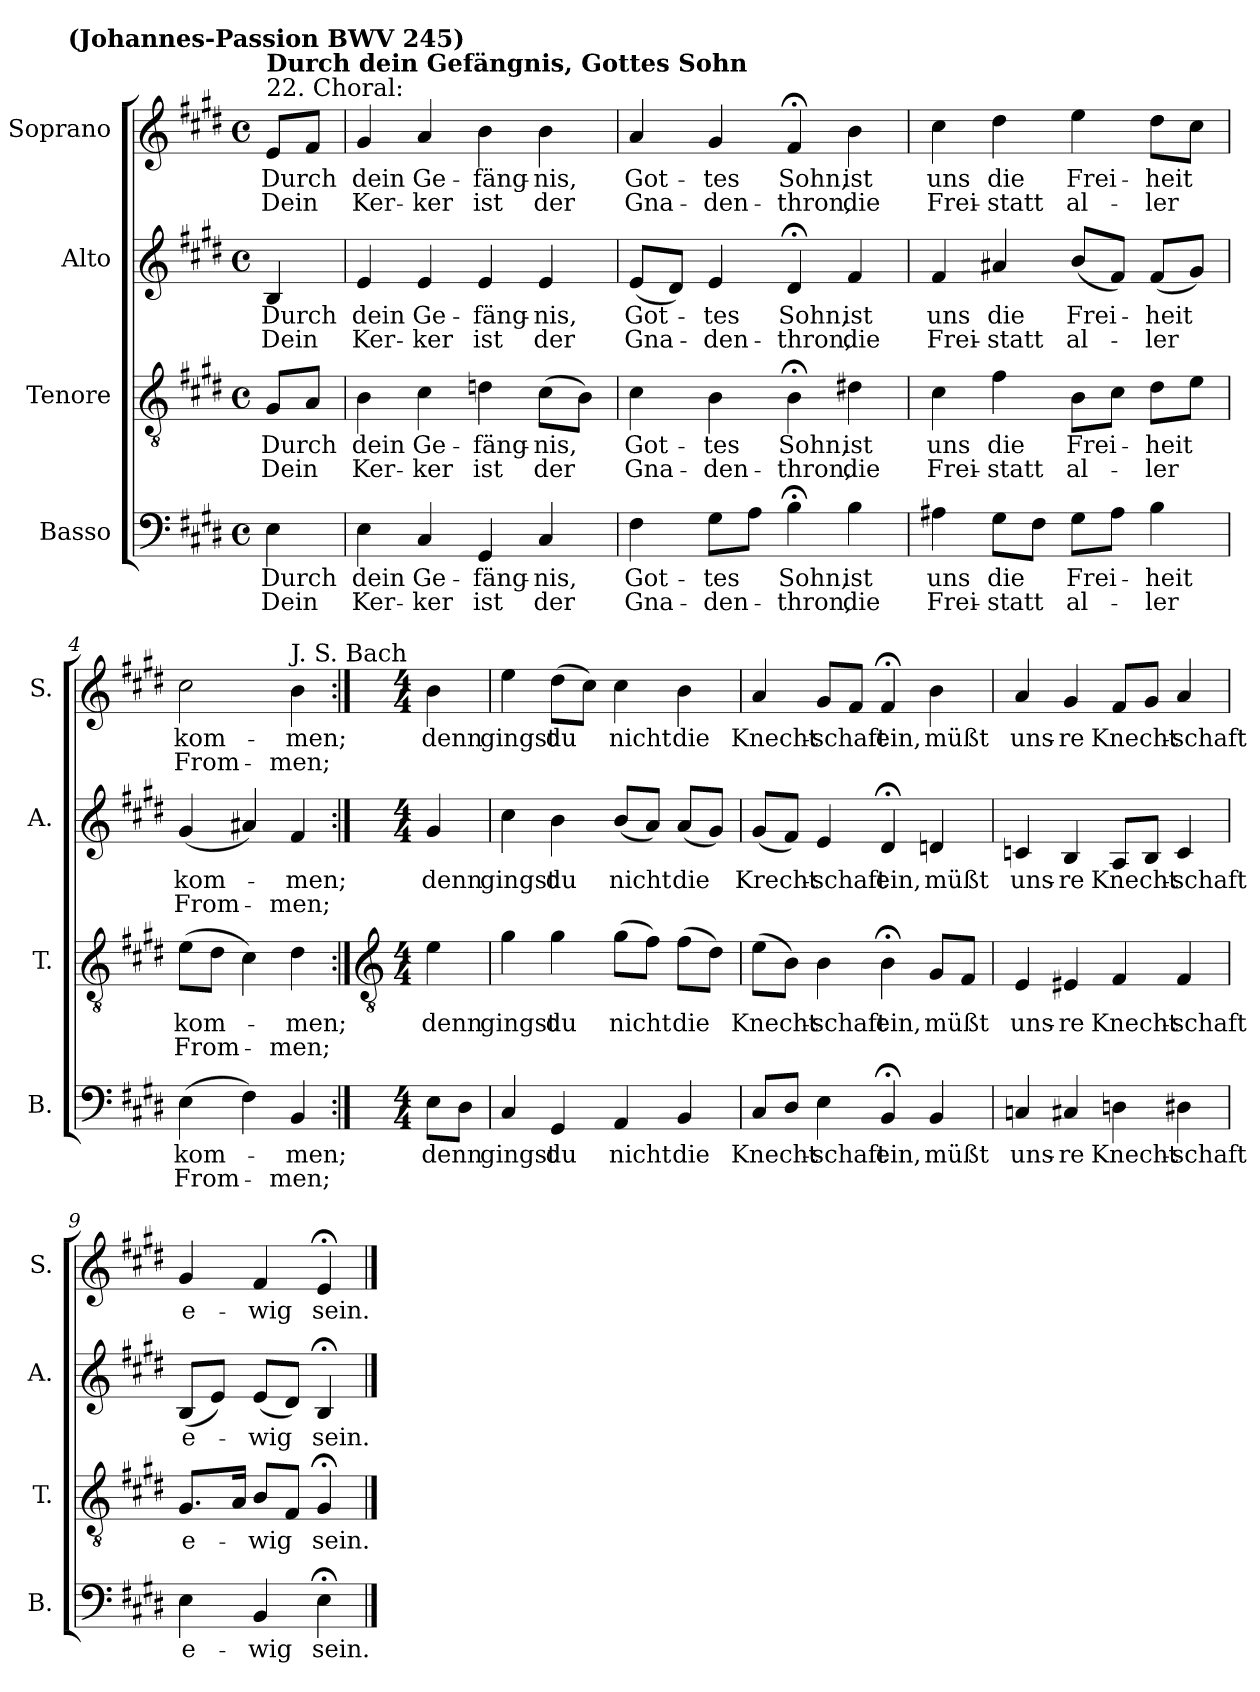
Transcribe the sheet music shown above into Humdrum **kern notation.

**kern	**text	**text	**kern	**text	**text	**kern	**text	**text	**kern	**text	**text
*part4	*part4	*part4	*part3	*part3	*part3	*part2	*part2	*part2	*part1	*part1	*part1
*staff4	*staff4	*staff4	*staff3	*staff3	*staff3	*staff2	*staff2	*staff2	*staff1	*staff1	*staff1
*I"Basso	*	*	*I"Tenore	*	*	*I"Alto	*	*	*I"Soprano	*	*
*I'B.	*	*	*I'T.	*	*	*I'A.	*	*	*I'S.	*	*
*clefF4	*	*	*clefGv2	*	*	*clefG2	*	*	*clefG2	*	*
*k[f#c#g#d#]	*	*	*k[f#c#g#d#]	*	*	*k[f#c#g#d#]	*	*	*k[f#c#g#d#]	*	*
*E:	*	*	*E:	*	*	*E:	*	*	*E:	*	*
*M4/4	*	*	*M4/4	*	*	*M4/4	*	*	*M4/4	*	*
*met(c)	*	*	*met(c)	*	*	*met(c)	*	*	*met(c)	*	*
=	=	=	=	=	=	=	=	=	=	=	=
!	!	!	!	!	!	!	!	!	!LO:TX:a:t=22. Choral&colon;	!	!
!	!	!	!	!	!	!	!	!	!LO:TX:a:B:t=Durch dein Gefängnis, Gottes Sohn	!	!
!	!	!	!	!	!	!	!	!	!LO:TX:a:B:cj:t=(Johannes-Passion BWV 245)	!	!
!	!LO:LY:b	!LO:LY:b	!	!LO:LY:b	!LO:LY:b	!	!LO:LY:b	!LO:LY:b	!	!LO:LY:b	!LO:LY:b
4E	Durch	Dein	8G#L	Durch	Dein	4B	Durch	Dein	8eL	Durch	Dein
.	.	.	8AJ	.	.	.	.	.	8f#J	.	.
=1	=1	=1	=1	=1	=1	=1	=1	=1	=1	=1	=1
!	!LO:LY:b	!LO:LY:b	!	!LO:LY:b	!LO:LY:b	!	!LO:LY:b	!LO:LY:b	!	!LO:LY:b	!LO:LY:b
4E	dein	Ker-	4B	dein	Ker-	4e	dein	Ker-	4g#	dein	Ker-
!	!LO:LY:b	!LO:LY:b	!	!LO:LY:b	!LO:LY:b	!	!LO:LY:b	!LO:LY:b	!	!LO:LY:b	!LO:LY:b
4C#	-Ge-	-ker	4c#	-Ge-	-ker	4e	-Ge-	-ker	4a	-Ge-	-ker
!	!LO:LY:b	!LO:LY:b	!	!LO:LY:b	!LO:LY:b	!	!LO:LY:b	!LO:LY:b	!	!LO:LY:b	!LO:LY:b
4GG#	fäng-	-ist	4dn	fäng-	-ist	4e	fäng-	-ist	4b	fäng-	-ist
!	!LO:LY:b	!LO:LY:b	!	!LO:LY:b	!LO:LY:b	!	!LO:LY:b	!LO:LY:b	!	!LO:LY:b	!LO:LY:b
4C#	nis,	der	(>8c#L	nis,	der	4e	nis,	der	4b	nis,	der
.	.	.	8BJ)	.	.	.	.	.	.	.	.
=2	=2	=2	=2	=2	=2	=2	=2	=2	=2	=2	=2
!	!LO:LY:b	!LO:LY:b	!	!LO:LY:b	!LO:LY:b	!	!LO:LY:b	!LO:LY:b	!	!LO:LY:b	!LO:LY:b
4F#	Got-	-Gna-	4c#	Got-	-Gna-	(<8eL	Got-	-Gna-	4a	Got-	-Gna-
.	.	.	.	.	.	8d#J)	.	.	.	.	.
!	!LO:LY:b	!LO:LY:b	!	!LO:LY:b	!LO:LY:b	!	!LO:LY:b	!LO:LY:b	!	!LO:LY:b	!LO:LY:b
8G#L	-tes	den-	4B	-tes	den-	4e	-tes	den-	4g#	-tes	den-
8AJ	.	.	.	.	.	.	.	.	.	.	.
!	!LO:LY:b	!LO:LY:b	!	!LO:LY:b	!LO:LY:b	!	!LO:LY:b	!LO:LY:b	!	!LO:LY:b	!LO:LY:b
4B;<	-Sohn,	thron,	4B;<	-Sohn,	thron,	4d#;<	-Sohn,	thron,	4f#;<	-Sohn,	thron,
!	!LO:LY:b	!LO:LY:b	!	!LO:LY:b	!LO:LY:b	!	!LO:LY:b	!LO:LY:b	!	!LO:LY:b	!LO:LY:b
4B	ist	die	4d#X	ist	die	4f#	ist	die	4b	ist	die
=3	=3	=3	=3	=3	=3	=3	=3	=3	=3	=3	=3
!	!LO:LY:b	!LO:LY:b	!	!LO:LY:b	!LO:LY:b	!	!LO:LY:b	!LO:LY:b	!	!LO:LY:b	!LO:LY:b
4A#X	uns	Frei-	4c#	uns	Frei-	4f#	uns	Frei-	4cc#	uns	Frei-
!	!LO:LY:b	!LO:LY:b	!	!LO:LY:b	!LO:LY:b	!	!LO:LY:b	!LO:LY:b	!	!LO:LY:b	!LO:LY:b
8G#L	-die	statt	4f#	-die	statt	4a#X	-die	statt	4dd#	-die	statt
8F#J	.	.	.	.	.	.	.	.	.	.	.
!	!LO:LY:b	!LO:LY:b	!	!LO:LY:b	!LO:LY:b	!	!LO:LY:b	!LO:LY:b	!	!LO:LY:b	!LO:LY:b
8G#L	Frei-	-al-	8BL	Frei-	-al-	(8bL	Frei-	-al-	4ee	Frei-	-al-
8A#J	.	.	8c#J	.	.	8f#J)	.	.	.	.	.
!	!LO:LY:b	!LO:LY:b	!	!LO:LY:b	!LO:LY:b	!	!LO:LY:b	!LO:LY:b	!	!LO:LY:b	!LO:LY:b
4B	-heit	ler	8d#L	-heit	ler	(<8f#L	-heit	ler	8dd#L	-heit	ler
.	.	.	8eJ	.	.	8g#J)	.	.	8cc#J	.	.
=4	=4	=4	=4	=4	=4	=4	=4	=4	=4	=4	=4
!	!LO:LY:b	!LO:LY:b	!	!LO:LY:b	!LO:LY:b	!	!LO:LY:b	!LO:LY:b	!	!LO:LY:b	!LO:LY:b
(>4E	kom-	-From-	(>8eL	kom-	-From-	(<4g#	kom-	-From-	2cc#	kom-	-From-
.	.	.	8d#J	.	.	.	.	.	.	.	.
4F#)	.	.	4c#)	.	.	4a#X)	.	.	.	.	.
!	!	!	!	!	!	!	!	!	!LO:TX:a:t=J. S. Bach	!	!
!	!LO:LY:b	!LO:LY:b	!	!LO:LY:b	!LO:LY:b	!	!LO:LY:b	!LO:LY:b	!	!LO:LY:b	!LO:LY:b
4BB	-men;	men;	4d#	-men;	men;	4f#	-men;	men;	4b	-men;	men;
!!LO:LB:g=z
=5:|!	=5:|!	=5:|!	=5:|!	=5:|!	=5:|!	=5:|!	=5:|!	=5:|!	=5:|!	=5:|!	=5:|!
*	*	*	*clefGv2	*	*	*	*	*	*	*	*
*M4/4	*	*	*M4/4	*	*	*M4/4	*	*	*M4/4	*	*
!	!LO:LY:b	!	!	!LO:LY:b	!	!	!LO:LY:b	!	!	!LO:LY:b	!
8EL	denn	.	4e	denn	.	4g#	denn	.	4b	denn	.
8D#J	.	.	.	.	.	.	.	.	.	.	.
=6	=6	=6	=6	=6	=6	=6	=6	=6	=6	=6	=6
!	!LO:LY:b	!	!	!LO:LY:b	!	!	!LO:LY:b	!	!	!LO:LY:b	!
4C#	gingst	.	4g#	gingst	.	4cc#	gingst	.	4ee	gingst	.
!	!LO:LY:b	!	!	!LO:LY:b	!	!	!LO:LY:b	!	!	!LO:LY:b	!
4GG#	du	.	4g#	du	.	4b	du	.	(>8dd#L	du	.
.	.	.	.	.	.	.	.	.	8cc#J)	.	.
!	!LO:LY:b	!	!	!LO:LY:b	!	!	!LO:LY:b	!	!	!LO:LY:b	!
4AA	nicht	.	(>8g#L	nicht	.	(<8bL	nicht	.	4cc#	nicht	.
.	.	.	8f#J)	.	.	8aJ)	.	.	.	.	.
!	!LO:LY:b	!	!	!LO:LY:b	!	!	!LO:LY:b	!	!	!LO:LY:b	!
4BB	die	.	(>8f#L	die	.	(<8aL	die	.	4b	die	.
.	.	.	8d#J)	.	.	8g#J)	.	.	.	.	.
=7	=7	=7	=7	=7	=7	=7	=7	=7	=7	=7	=7
!	!LO:LY:b	!	!	!LO:LY:b	!	!	!LO:LY:b	!	!	!LO:LY:b	!
8C#L	Knecht-	.	(>8eL	Knecht-	.	(<8g#L	Krecht-	.	4a	Knecht-	.
8D#J	.	.	8BJ)	.	.	8f#J)	.	.	.	.	.
!	!LO:LY:b	!	!	!LO:LY:b	!	!	!LO:LY:b	!	!	!LO:LY:b	!
4E	-schaft	.	4B	-schaft	.	4e	-schaft	.	8g#L	-schaft	.
.	.	.	.	.	.	.	.	.	8f#J	.	.
!	!LO:LY:b	!	!	!LO:LY:b	!	!	!LO:LY:b	!	!	!LO:LY:b	!
4BB;<	ein,	.	4B;<	ein,	.	4d#;<	ein,	.	4f#;<	ein,	.
!	!LO:LY:b	!	!	!LO:LY:b	!	!	!LO:LY:b	!	!	!LO:LY:b	!
4BB	müßt	.	8G#L	müßt	.	4dn	müßt	.	4b	müßt	.
.	.	.	8F#J	.	.	.	.	.	.	.	.
=8	=8	=8	=8	=8	=8	=8	=8	=8	=8	=8	=8
!	!LO:LY:b	!	!	!LO:LY:b	!	!	!LO:LY:b	!	!	!LO:LY:b	!
4Cn	uns-	.	4E	uns-	.	4cn	uns-	.	4a	uns-	.
!	!LO:LY:b	!	!	!LO:LY:b	!	!	!LO:LY:b	!	!	!LO:LY:b	!
4C#X	-re	.	4E#X	-re	.	4B	-re	.	4g#	-re	.
!	!LO:LY:b	!	!	!LO:LY:b	!	!	!LO:LY:b	!	!	!LO:LY:b	!
4Dn	Knecht-	.	4F#	Knecht-	.	8AL	Knecht-	.	8f#L	Knecht-	.
.	.	.	.	.	.	8BJ	.	.	8g#J	.	.
!	!LO:LY:b	!	!	!LO:LY:b	!	!	!LO:LY:b	!	!	!LO:LY:b	!
4D#X	-schaft	.	4F#	-schaft	.	4c	-schaft	.	4a	-schaft	.
=9	=9	=9	=9	=9	=9	=9	=9	=9	=9	=9	=9
!	!LO:LY:b	!	!	!LO:LY:b	!	!	!LO:LY:b	!	!	!LO:LY:b	!
4E	e-	.	8.G#L	e-	.	(<8BL	e-	.	4g#	e-	.
.	.	.	.	.	.	8eJ)	.	.	.	.	.
.	.	.	16AJ	.	.	.	.	.	.	.	.
!	!LO:LY:b	!	!	!LO:LY:b	!	!	!LO:LY:b	!	!	!LO:LY:b	!
4BB	-wig	.	8BL	-wig	.	(<8eL	-wig	.	4f#	-wig	.
.	.	.	8F#J	.	.	8d#J)	.	.	.	.	.
!	!LO:LY:b	!	!	!LO:LY:b	!	!	!LO:LY:b	!	!	!LO:LY:b	!
4E;<	sein.	.	4G#;<	sein.	.	4B;<	sein.	.	4e;<	sein.	.
==	==	==	==	==	==	==	==	==	==	==	==
*-	*-	*-	*-	*-	*-	*-	*-	*-	*-	*-	*-
